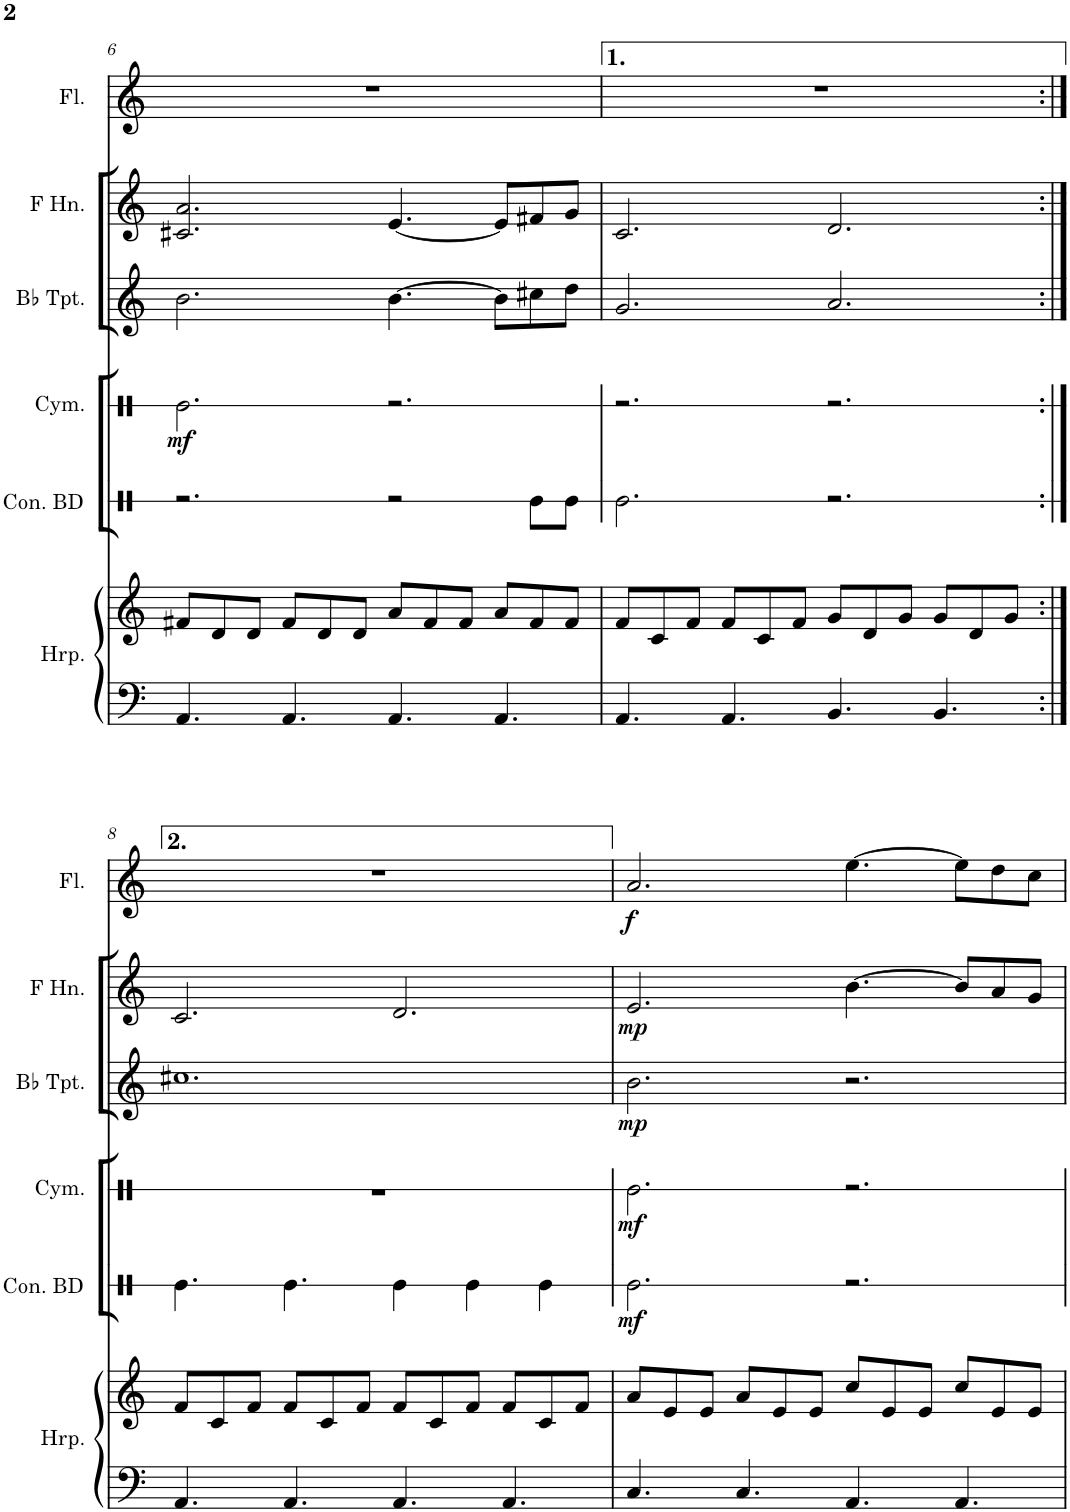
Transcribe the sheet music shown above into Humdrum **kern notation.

**kern	**kern	**kern	**dynam	**kern	**dynam	**kern	**dynam	**kern	**dynam	**kern	**dynam
*part6	*part6	*part5	*part5	*part4	*part4	*part3	*part3	*part2	*part2	*part1	*part1
*staff7	*staff6	*staff5	*staff5	*staff4	*staff4	*staff3	*staff3	*staff2	*staff2	*staff1	*staff1
*I"Harp	*	*I"Concert Bass Drum	*	*I"Cymbal	*	*I"Bb Trumpet	*	*I"2x Horn in F	*	*I"Flute	*
*I'Hrp.	*	*I'Con. BD	*	*I'Cym.	*	*I'Bb Tpt.	*	*	*	*I'Fl.	*
!!LO:PB:g=z
*clefF4	*clefG2	*clefX	*	*clefX	*	*clefG2	*	*clefG2	*	*clefG2	*
*	*	*	*	*	*	*Trd1c2	*	*Trd4c7	*	*	*
*k[]	*k[]	*k[]	*	*k[]	*	*k[]	*	*k[]	*	*k[]	*
*M12/8	*M12/8	*M12/8	*	*M12/8	*	*M12/8	*	*M12/8	*	*M12/8	*
=6	=6	=6	=6	=6	=6	=6	=6	=6	=6	=6	=6
!	!	!	!	!	!LO:DY:b	!	!	!	!	!	!
4.AA/	8f#X/L	2.r	.	2.Re\	mf	2.b\	.	2.c#X/ 2.a/	.	1.r	.
.	8d/	.	.	.	.	.	.	.	.	.	.
.	8d/J	.	.	.	.	.	.	.	.	.	.
4.AA/	8f#/L	.	.	.	.	.	.	.	.	.	.
.	8d/	.	.	.	.	.	.	.	.	.	.
.	8d/J	.	.	.	.	.	.	.	.	.	.
4.AA/	8a/L	2r	.	2.r	.	[4.b\	.	[4.e/	.	.	.
.	8f#/	.	.	.	.	.	.	.	.	.	.
.	8f#/J	.	.	.	.	.	.	.	.	.	.
4.AA/	8a/L	.	.	.	.	8b\L]	.	8e/L]	.	.	.
.	8f#/	8Re\L	.	.	.	8cc#X\	.	8f#X/	.	.	.
.	8f#/J	8Re\J	.	.	.	8dd\J	.	8g/J	.	.	.
=7	=7	=7	=7	=7	=7	=7	=7	=7	=7	=7	=7
4.AA/	8f/L	2.Re\	.	2.r	.	2.g/	.	2.c/	.	1.r	.
.	8c/	.	.	.	.	.	.	.	.	.	.
.	8f/J	.	.	.	.	.	.	.	.	.	.
4.AA/	8f/L	.	.	.	.	.	.	.	.	.	.
.	8c/	.	.	.	.	.	.	.	.	.	.
.	8f/J	.	.	.	.	.	.	.	.	.	.
4.BB/	8g/L	2.r	.	2.r	.	2.a/	.	2.d/	.	.	.
.	8d/	.	.	.	.	.	.	.	.	.	.
.	8g/J	.	.	.	.	.	.	.	.	.	.
4.BB/	8g/L	.	.	.	.	.	.	.	.	.	.
.	8d/	.	.	.	.	.	.	.	.	.	.
.	8g/J	.	.	.	.	.	.	.	.	.	.
!!LO:LB:g=z
=8:|!	=8:|!	=8:|!	=8:|!	=8:|!	=8:|!	=8:|!	=8:|!	=8:|!	=8:|!	=8:|!	=8:|!
4.AA/	8f/L	4.Re\	.	1.r	.	1.cc#X	.	2.c/	.	1.r	.
.	8c/	.	.	.	.	.	.	.	.	.	.
.	8f/J	.	.	.	.	.	.	.	.	.	.
4.AA/	8f/L	4.Re\	.	.	.	.	.	.	.	.	.
.	8c/	.	.	.	.	.	.	.	.	.	.
.	8f/J	.	.	.	.	.	.	.	.	.	.
4.AA/	8f/L	4Re\	.	.	.	.	.	2.d/	.	.	.
.	8c/	.	.	.	.	.	.	.	.	.	.
.	8f/J	4Re\	.	.	.	.	.	.	.	.	.
4.AA/	8f/L	.	.	.	.	.	.	.	.	.	.
.	8c/	4Re\	.	.	.	.	.	.	.	.	.
.	8f/J	.	.	.	.	.	.	.	.	.	.
=9	=9	=9	=9	=9	=9	=9	=9	=9	=9	=9	=9
!	!	!	!LO:DY:b	!	!LO:DY:b	!	!LO:DY:b	!	!LO:DY:b	!	!LO:DY:b
4.C/	8a/L	2.Re\	mf	2.Re\	mf	2.b\	mp	2.e/	mp	2.a/	f
.	8e/	.	.	.	.	.	.	.	.	.	.
.	8e/J	.	.	.	.	.	.	.	.	.	.
4.C/	8a/L	.	.	.	.	.	.	.	.	.	.
.	8e/	.	.	.	.	.	.	.	.	.	.
.	8e/J	.	.	.	.	.	.	.	.	.	.
4.AA/	8cc/L	2.r	.	2.r	.	2.r	.	[4.b\	.	[4.ee\	.
.	8e/	.	.	.	.	.	.	.	.	.	.
.	8e/J	.	.	.	.	.	.	.	.	.	.
4.AA/	8cc/L	.	.	.	.	.	.	8b/L]	.	8ee\L]	.
.	8e/	.	.	.	.	.	.	8a/	.	8dd\	.
.	8e/J	.	.	.	.	.	.	8g/J	.	8cc\J	.
=	=	=	=	=	=	=	=	=	=	=	=
*-	*-	*-	*-	*-	*-	*-	*-	*-	*-	*-	*-
